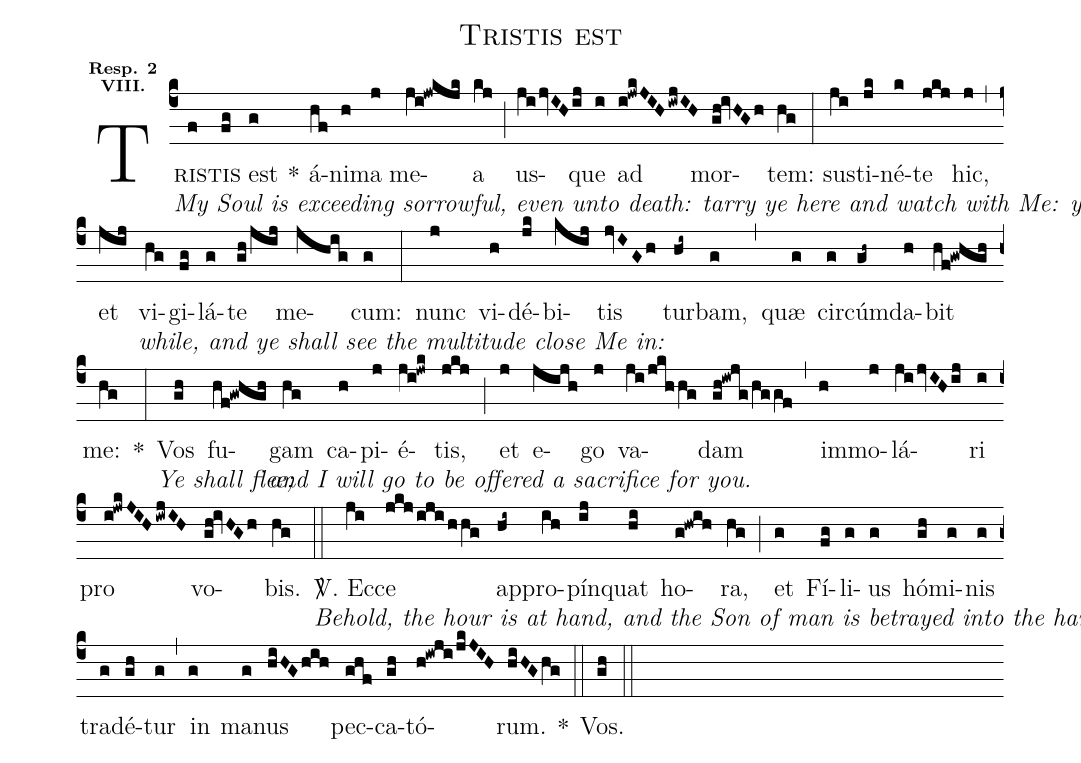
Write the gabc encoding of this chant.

name:Tristis est;
office-part:Responsorium;
mode:8;
annotation:{\textbf{\scriptsize Resp. 2}};
annotation:{\textbf{\scriptsize VIII.}};
%%
(c4) T<sc>r{i}</sc>[My Soul is exceeding sorrowful, even unto death: tarry ye here and watch with Me: yet a little](f)<sc>stis</sc>(fg) est(g) *() á(hf)ni(h)ma(j) me(ji!jwkjk)a(kj) (;) us(ji/jvIH/ij)que(i) ad(i!jwkJIH/!iwjIH) mor(gh!ivHGh)tem:(hg) (:) sus(ji)ti(jk)né(k)te(jkj) hic,(j) (,) et(jij) vi[while, and ye shall see the multitude close Me in:](hg)gi(fg)lá(g)te(gh/jij) me(jhig)cum:(g) (:) nunc(j) vi(h)dé(jk)bi(kij)tis(jvIGh) tur(hi~)bam,(g) (,) quæ(g) cir(g)cúm(gh~)da(h)bit(hf!gwhgh) me:(hg) *(:)
Vos[Ye shall flee;](gh) fu(hf!gwhgh)gam[and I will go to be offered a sacrifice for you.](hg) ca(h)pi(j)é(ji!jwk)tis,(jkj) (;) et(j) e(jijh)go(j) va(ji/jkhhg)dam(gh!iwjg/hggf) (,) im(h)mo(j)lá(ji/jvIHij)ri(i) pro(i!jwk/JIH/!iwjIH) vo(gh!ivHGh)bis.(hg) (::)
<sp>V/</sp>. Ec[Behold, the hour is at hand, and the Son of man is betrayed into the hands of sinners.](ji)ce(jkj/iji/hhg) ap(hi~)pro(ih)pín(ij)quat(hi) ho(g!hwih)ra,(hg) (;) et(g) Fí(fg)li(g)us(g) hó(gh)mi(g)nis(g) tra(g)dé(gh)tur(g) (,) in(g) ma(g)nus(hiHG/hih) pec(ghf)ca(gh)tó(h!iwji/jkJIH)rum.(hiHGhg) *(::) Vos.(gh) (::)
